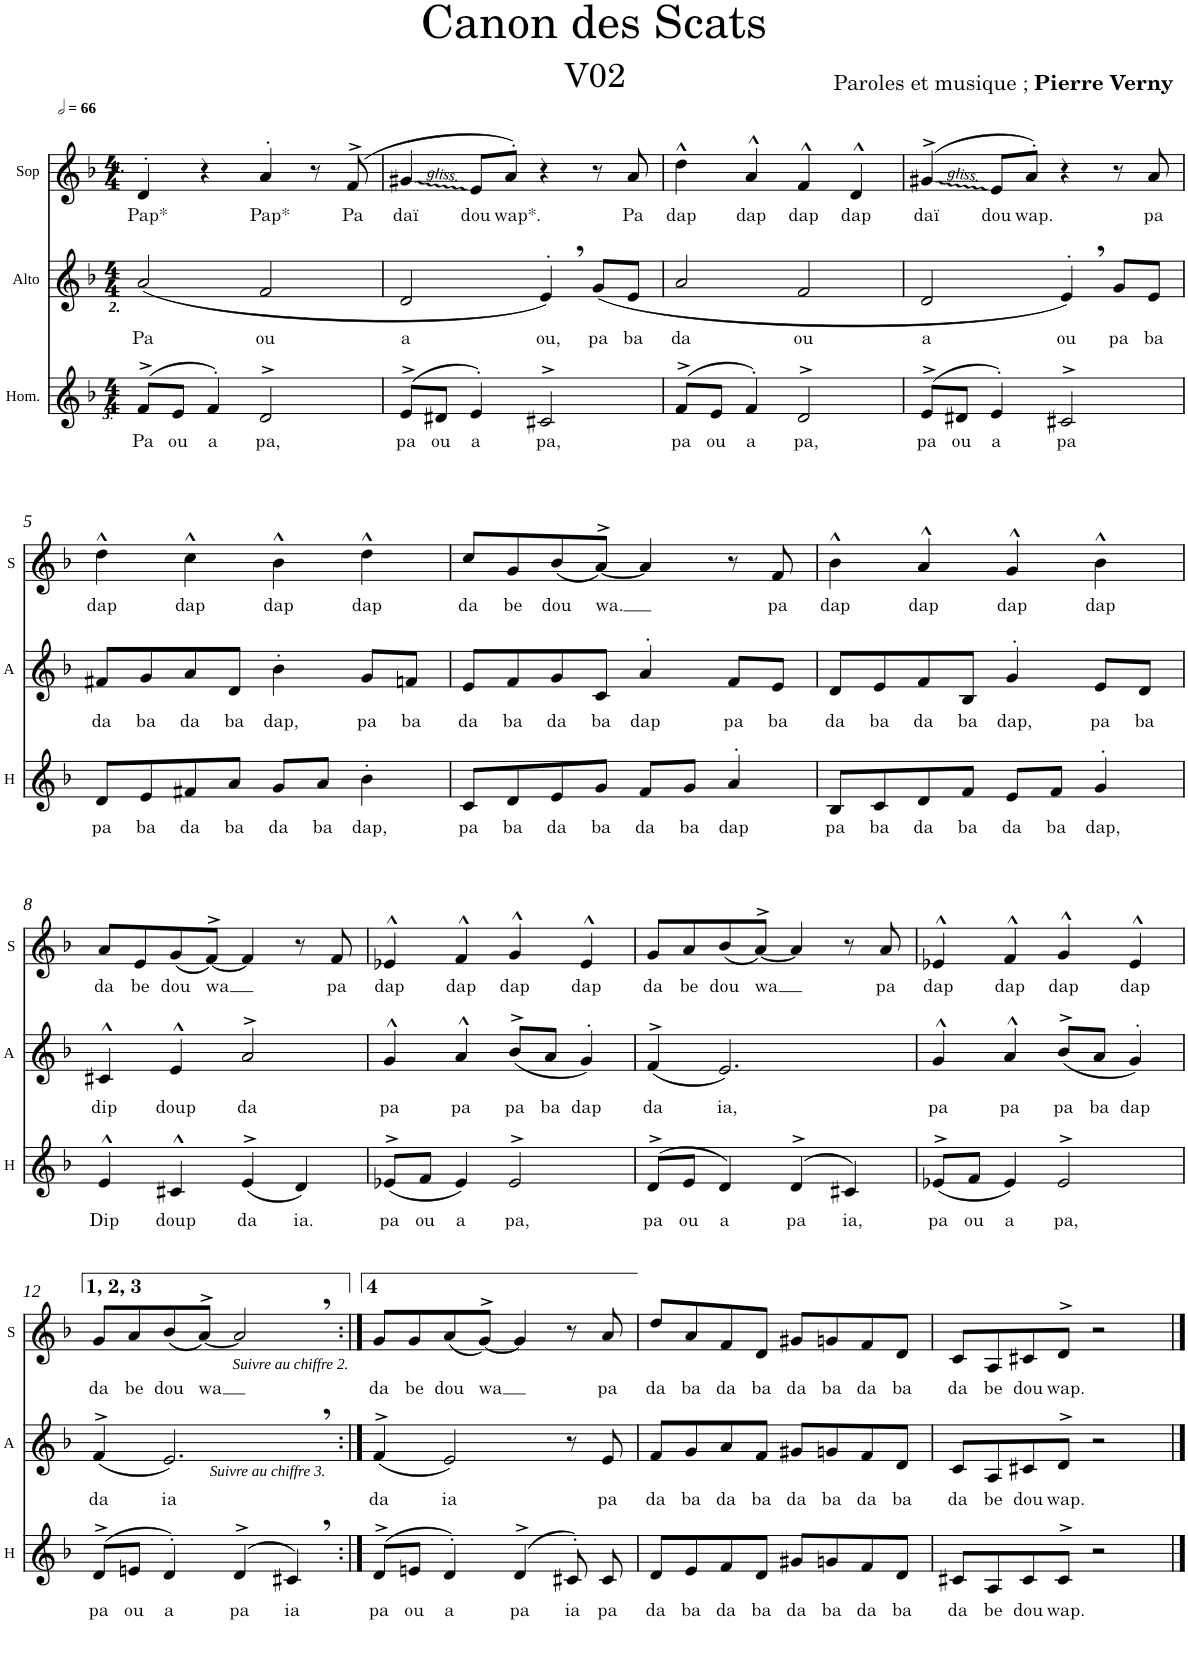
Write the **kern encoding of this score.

**kern	**text	**kern	**text	**kern	**text
*part3	*part3	*part2	*part2	*part1	*part1
*staff3	*staff3	*staff2	*staff2	*staff1	*staff1
*I"Hom.	*	*I"Alto	*	*I"Sop	*
*I'H	*	*I'A	*	*I'S	*
*clefG2	*	*clefG2	*	*clefG2	*
*	*	*	*	*Trd1c2	*
*k[b-]	*	*k[b-]	*	*k[b-]	*
*F:	*	*F:	*	*F:	*
*M4/4	*	*M4/4	*	*M4/4	*
*MM132	*	*MM132	*	*MM132	*
=1	=1	=1	=1	=1	=1
!	!	!	!	!LO:TX:b:Bi:t=1.	!
!	!	!LO:TX:b:Bi:t=2.	!	!	!
!LO:TX:b:Bi:t=3	!	!	!	!	!
!LO:TX:b:t=.	!	!	!	!	!
!	!LO:LY:b	!	!LO:LY:b	!	!LO:LY:b
(>8f^>/L	Pa	(2a/	Pa	4d'>/	Pap*
!	!LO:LY:b	!	!	!	!
8e/J	ou	.	.	.	.
!	!LO:LY:b	!	!	!	!
4f'>/)	a	.	.	4r	.
!	!LO:LY:b	!	!LO:LY:b	!	!LO:LY:b
2d^>/	pa,	2f/	ou	4a'>/	Pap*
.	.	.	.	8r	.
!	!	!	!	!	!LO:LY:b
.	.	.	.	(>8f^>/	Pa
=2	=2	=2	=2	=2	=2
!	!LO:LY:b	!	!LO:LY:b	!	!LO:LY:b
(>8e^>/L	pa	2d/	a	4g#X/	daï
!	!LO:LY:b	!	!	!	!
8d#X/J	ou	.	.	.	.
!	!LO:LY:b	!	!	!	!LO:LY:b
4e'>/)	a	.	.	8e/L	dou
!	!	!	!	!	!LO:LY:b
.	.	.	.	8a'>/J)	wap*.
!	!LO:LY:b	!	!LO:LY:b	!	!
2c#X^>/	pa,	4e'>,/)	ou,	4r	.
!	!	!	!LO:LY:b	!	!
.	.	(8g/L	pa	8r	.
!	!	!	!LO:LY:b	!	!LO:LY:b
.	.	8e/J	ba	8a/	Pa
=3	=3	=3	=3	=3	=3
!	!LO:LY:b	!	!LO:LY:b	!	!LO:LY:b
(>8f^>/L	pa	2a/	da	4dd^^\	dap
!	!LO:LY:b	!	!	!	!
8e/J	ou	.	.	.	.
!	!LO:LY:b	!	!	!	!LO:LY:b
4f'>/)	a	.	.	4a^^/	dap
!	!LO:LY:b	!	!LO:LY:b	!	!LO:LY:b
2d^>/	pa,	2f/	ou	4f^^/	dap
!	!	!	!	!	!LO:LY:b
.	.	.	.	4d^^/	dap
=4	=4	=4	=4	=4	=4
!	!LO:LY:b	!	!LO:LY:b	!	!LO:LY:b
(>8e^>/L	pa	2d/	a	(>4g#X^>/	daï
!	!LO:LY:b	!	!	!	!
8d#X/J	ou	.	.	.	.
!	!LO:LY:b	!	!	!	!LO:LY:b
4e'>/)	a	.	.	8e/L	dou
!	!	!	!	!	!LO:LY:b
.	.	.	.	8a'>/J)	wap.
!	!LO:LY:b	!	!LO:LY:b	!	!
2c#X^>/	pa	4e'>,/)	ou	4r	.
!	!	!	!LO:LY:b	!	!
.	.	8g/L	pa	8r	.
!	!	!	!LO:LY:b	!	!LO:LY:b
.	.	8e/J	ba	8a/	pa
!!LO:LB:g=z
=5	=5	=5	=5	=5	=5
!	!LO:LY:b	!	!LO:LY:b	!	!LO:LY:b
8d/L	pa	8f#X/L	da	4dd^^\	dap
!	!LO:LY:b	!	!LO:LY:b	!	!
8e/	ba	8g/	ba	.	.
!	!LO:LY:b	!	!LO:LY:b	!	!LO:LY:b
8f#X/	da	8a/	da	4cc^^\	dap
!	!LO:LY:b	!	!LO:LY:b	!	!
8a/J	ba	8d/J	ba	.	.
!	!LO:LY:b	!	!LO:LY:b	!	!LO:LY:b
8g/L	da	4b-'>\	dap,	4b-^^\	dap
!	!LO:LY:b	!	!	!	!
8a/J	ba	.	.	.	.
!	!LO:LY:b	!	!LO:LY:b	!	!LO:LY:b
4b-'>\	dap,	8g/L	pa	4dd^^\	dap
!	!	!	!LO:LY:b	!	!
.	.	8fn/J	ba	.	.
=6	=6	=6	=6	=6	=6
!	!LO:LY:b	!	!LO:LY:b	!	!LO:LY:b
8c/L	pa	8e/L	da	8cc/L	da
!	!LO:LY:b	!	!LO:LY:b	!	!LO:LY:b
8d/	ba	8f/	ba	8g/	be
!	!LO:LY:b	!	!LO:LY:b	!	!LO:LY:b
8e/	da	8g/	da	(8b-/	dou
!	!LO:LY:b	!	!LO:LY:b	!	!LO:LY:b
8g/J	ba	8c/J	ba	[<8a^>/J)	wa.
!	!LO:LY:b	!	!LO:LY:b	!	!
8f/L	da	4a'>/	dap	4a/]	.
!	!LO:LY:b	!	!	!	!
8g/J	ba	.	.	.	.
!	!LO:LY:b	!	!LO:LY:b	!	!
4a'>/	dap	8f/L	pa	8r	.
!	!	!	!LO:LY:b	!	!LO:LY:b
.	.	8e/J	ba	8f/	pa
=7	=7	=7	=7	=7	=7
!	!LO:LY:b	!	!LO:LY:b	!	!LO:LY:b
8B-/L	pa	8d/L	da	4b-^^\	dap
!	!LO:LY:b	!	!LO:LY:b	!	!
8c/	ba	8e/	ba	.	.
!	!LO:LY:b	!	!LO:LY:b	!	!LO:LY:b
8d/	da	8f/	da	4a^^/	dap
!	!LO:LY:b	!	!LO:LY:b	!	!
8f/J	ba	8B-/J	ba	.	.
!	!LO:LY:b	!	!LO:LY:b	!	!LO:LY:b
8e/L	da	4g'>/	dap,	4g^^/	dap
!	!LO:LY:b	!	!	!	!
8f/J	ba	.	.	.	.
!	!LO:LY:b	!	!LO:LY:b	!	!LO:LY:b
4g'>/	dap,	8e/L	pa	4b-^^\	dap
!	!	!	!LO:LY:b	!	!
.	.	8d/J	ba	.	.
!!LO:LB:g=z
=8	=8	=8	=8	=8	=8
!	!LO:LY:b	!	!LO:LY:b	!	!LO:LY:b
4e^^/	Dip	4c#X^^/	dip	8a/L	da
!	!	!	!	!	!LO:LY:b
.	.	.	.	8e/	be
!	!LO:LY:b	!	!LO:LY:b	!	!LO:LY:b
4c#X^^/	doup	4e^^/	doup	(8g/	dou
!	!	!	!	!	!LO:LY:b
.	.	.	.	[<8f^>/J)	wa
!	!LO:LY:b	!	!LO:LY:b	!	!
(4e^>/	da	2a^>/	da	4f/]	.
!	!LO:LY:b	!	!	!	!
4d/)	ia.	.	.	8r	.
!	!	!	!	!	!LO:LY:b
.	.	.	.	8f/	pa
=9	=9	=9	=9	=9	=9
!	!LO:LY:b	!	!LO:LY:b	!	!LO:LY:b
(8e-X^>/L	pa	4g^^/	pa	4e-X^^/	dap
!	!LO:LY:b	!	!	!	!
8f/J	ou	.	.	.	.
!	!LO:LY:b	!	!LO:LY:b	!	!LO:LY:b
4e-/)	a	4a^^/	pa	4f^^/	dap
!	!LO:LY:b	!	!LO:LY:b	!	!LO:LY:b
2e-^>/	pa,	(8b-^>/L	pa	4g^^/	dap
!	!	!	!LO:LY:b	!	!
.	.	8a/J	ba	.	.
!	!	!	!LO:LY:b	!	!LO:LY:b
.	.	4g'>/)	dap	4e-^^/	dap
=10	=10	=10	=10	=10	=10
!	!LO:LY:b	!	!LO:LY:b	!	!LO:LY:b
(>8d^>/L	pa	(4f^>/	da	8g/L	da
!	!LO:LY:b	!	!	!	!LO:LY:b
8e/J	ou	.	.	8a/	be
!	!LO:LY:b	!	!LO:LY:b	!	!LO:LY:b
4d/)	a	2.e/)	ia,	(8b-/	dou
!	!	!	!	!	!LO:LY:b
.	.	.	.	[8a^>/J)	wa
!	!LO:LY:b	!	!	!	!
(>4d^>/	pa	.	.	4a/]	.
!	!LO:LY:b	!	!	!	!
4c#X/)	ia,	.	.	8r	.
!	!	!	!	!	!LO:LY:b
.	.	.	.	8a/	pa
=11	=11	=11	=11	=11	=11
!	!LO:LY:b	!	!LO:LY:b	!	!LO:LY:b
(8e-X^>/L	pa	4g^^/	pa	4e-X^^/	dap
!	!LO:LY:b	!	!	!	!
8f/J	ou	.	.	.	.
!	!LO:LY:b	!	!LO:LY:b	!	!LO:LY:b
4e-/)	a	4a^^/	pa	4f^^/	dap
!	!LO:LY:b	!	!LO:LY:b	!	!LO:LY:b
2e-^>/	pa,	(8b-^>/L	pa	4g^^/	dap
!	!	!	!LO:LY:b	!	!
.	.	8a/J	ba	.	.
!	!	!	!LO:LY:b	!	!LO:LY:b
.	.	4g'>/)	dap	4e-^^/	dap
!!LO:LB:g=z
=12	=12	=12	=12	=12	=12
!	!LO:LY:b	!	!LO:LY:b	!	!LO:LY:b
(>8d^>/L	pa	(4f^>/	da	8g/L	da
!	!LO:LY:b	!	!	!	!LO:LY:b
8en/J	ou	.	.	8a/	be
!	!	!LO:TX:b:i:t=Suivre au chiffre 3.	!	!	!
!	!LO:LY:b	!	!LO:LY:b	!	!LO:LY:b
4d'>/)	a	2.e,/)	ia	(8b-/	dou
!	!	!	!	!	!LO:LY:b
.	.	.	.	[8a^>/J)	wa
!	!	!	!	!LO:TX:b:i:t=Suivre au chiffre 2.	!
!	!LO:LY:b	!	!	!	!
(>4d^>/	pa	.	.	2a,/]	.
!	!LO:LY:b	!	!	!	!
4c#X,/)	ia	.	.	.	.
=13:|!	=13:|!	=13:|!	=13:|!	=13:|!	=13:|!
!	!LO:LY:b	!	!LO:LY:b	!	!LO:LY:b
(>8d^>/L	pa	(4f^>/	da	8g/L	da
!	!LO:LY:b	!	!	!	!LO:LY:b
8en/J	ou	.	.	8g/	be
!	!LO:LY:b	!	!LO:LY:b	!	!LO:LY:b
4d'>/)	a	2e/)	ia	(8a/	dou
!	!	!	!	!	!LO:LY:b
.	.	.	.	[8g^>/J)	wa
!	!LO:LY:b	!	!	!	!
(>4d^>/	pa	.	.	4g/]	.
!	!LO:LY:b	!	!	!	!
8c#X'>/)	ia	8r	.	8r	.
!	!LO:LY:b	!	!LO:LY:b	!	!LO:LY:b
8c#/	pa	8e/	pa	8a/	pa
=14	=14	=14	=14	=14	=14
!	!LO:LY:b	!	!LO:LY:b	!	!LO:LY:b
8d/L	da	8f/L	da	8dd/L	da
!	!LO:LY:b	!	!LO:LY:b	!	!LO:LY:b
8e/	ba	8g/	ba	8a/	ba
!	!LO:LY:b	!	!LO:LY:b	!	!LO:LY:b
8f/	da	8a/	da	8f/	da
!	!LO:LY:b	!	!LO:LY:b	!	!LO:LY:b
8d/J	ba	8f/J	ba	8d/J	ba
!	!LO:LY:b	!	!LO:LY:b	!	!LO:LY:b
8g#X/L	da	8g#X/L	da	8g#X/L	da
!	!LO:LY:b	!	!LO:LY:b	!	!LO:LY:b
8gn/	ba	8gn/	ba	8gn/	ba
!	!LO:LY:b	!	!LO:LY:b	!	!LO:LY:b
8f/	da	8f/	da	8f/	da
!	!LO:LY:b	!	!LO:LY:b	!	!LO:LY:b
8d/J	ba	8d/J	ba	8d/J	ba
=15	=15	=15	=15	=15	=15
!	!LO:LY:b	!	!LO:LY:b	!	!LO:LY:b
8c#X/L	da	8c/L	da	8c/L	da
!	!LO:LY:b	!	!LO:LY:b	!	!LO:LY:b
8A/	be	8A/	be	8A/	be
!	!LO:LY:b	!	!LO:LY:b	!	!LO:LY:b
8c#/	dou	8c#X/	dou	8c#X/	dou
!	!LO:LY:b	!	!LO:LY:b	!	!LO:LY:b
8c#^>/J	wap.	8d^>/J	wap.	8d^>/J	wap.
2r	.	2r	.	2r	.
==	==	==	==	==	==
*-	*-	*-	*-	*-	*-
